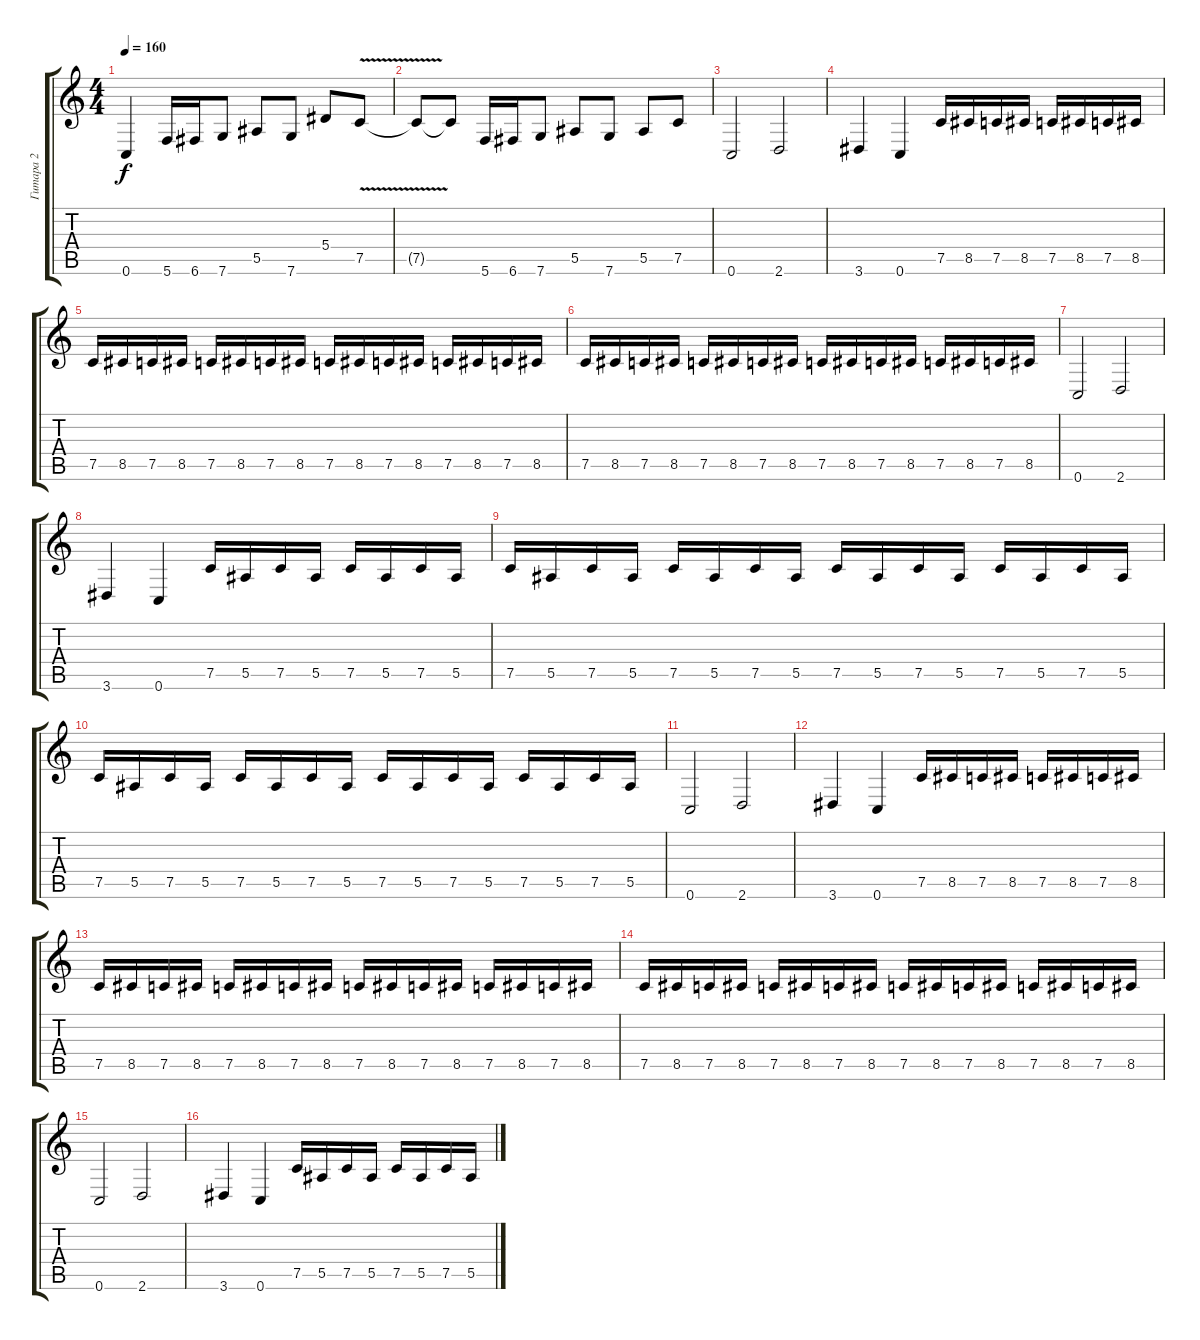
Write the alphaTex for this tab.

\track ("Гитара 2" "Гитара 2") {instrument distortionguitar}
\staff {score tabs}
\tuning (C4 G3 Eb3 Bb2 F2 C2) {hide}
\ts (4 4)
\tempo 160
\clef g2
\ks c
0.6.4{dy f} 5.6.16 6.6.16 7.6.8 5.5.8 7.6.8 5.4.8 7.5{v}.8 |
7.5{t}.8 7.5{t}.8 5.6.16 6.6.16 7.6.8 5.5.8 7.6.8 5.5.8 7.5.8 |
0.6.2 2.6.2 |
3.6.4 0.6.4 7.5.16 8.5.16 7.5.16 8.5.16 7.5.16 8.5.16 7.5.16 8.5.16 |
7.5.16 8.5.16 7.5.16 8.5.16 7.5.16 8.5.16 7.5.16 8.5.16 7.5.16 8.5.16 7.5.16 8.5.16 7.5.16 8.5.16 7.5.16 8.5.16 |
7.5.16 8.5.16 7.5.16 8.5.16 7.5.16 8.5.16 7.5.16 8.5.16 7.5.16 8.5.16 7.5.16 8.5.16 7.5.16 8.5.16 7.5.16 8.5.16 |
0.6.2 2.6.2 |
3.6.4 0.6.4 7.5.16 5.5.16 7.5.16 5.5.16 7.5.16 5.5.16 7.5.16 5.5.16 |
7.5.16 5.5.16 7.5.16 5.5.16 7.5.16 5.5.16 7.5.16 5.5.16 7.5.16 5.5.16 7.5.16 5.5.16 7.5.16 5.5.16 7.5.16 5.5.16 |
7.5.16 5.5.16 7.5.16 5.5.16 7.5.16 5.5.16 7.5.16 5.5.16 7.5.16 5.5.16 7.5.16 5.5.16 7.5.16 5.5.16 7.5.16 5.5.16 |
0.6.2 2.6.2 |
3.6.4 0.6.4 7.5.16 8.5.16 7.5.16 8.5.16 7.5.16 8.5.16 7.5.16 8.5.16 |
7.5.16 8.5.16 7.5.16 8.5.16 7.5.16 8.5.16 7.5.16 8.5.16 7.5.16 8.5.16 7.5.16 8.5.16 7.5.16 8.5.16 7.5.16 8.5.16 |
7.5.16 8.5.16 7.5.16 8.5.16 7.5.16 8.5.16 7.5.16 8.5.16 7.5.16 8.5.16 7.5.16 8.5.16 7.5.16 8.5.16 7.5.16 8.5.16 |
0.6.2 2.6.2 |
3.6.4 0.6.4 7.5.16 5.5.16 7.5.16 5.5.16 7.5.16 5.5.16 7.5.16 5.5.16
